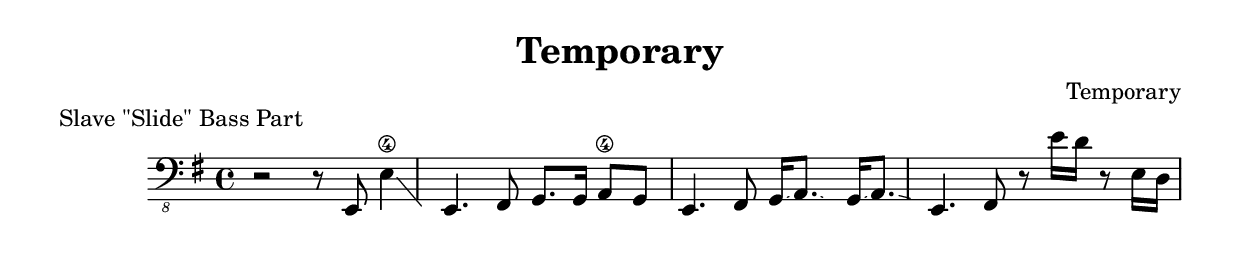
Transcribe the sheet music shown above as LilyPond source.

\version "2.22.2"

\header {
  title = "Temporary"
  composer = "Temporary"
}

\score {
  \header {
    piece = "Slave \"Slide\" Bass Part"
  }
  \new Staff \relative {
    \set Staff.midiInstrument = "electric bass (finger)"
    \clef "bass_8"
    \key e \minor

    r2 r8 e,, e'4 \4 \glissando {\hideNotes \grace e,16 \unHideNotes}

    e4. fis8 g8. g16 a8 \4 g 
    e4. fis8
      g16 \glissando a8. \glissando {\hideNotes \grace g16 \unHideNotes}
      g16 \glissando a8. \glissando {\hideNotes \grace g16 \unHideNotes}
    e4. fis8 r8 e''16 d16 r8 e,16 d16
  }
  % \midi { \tempo 4 = 100 }
}